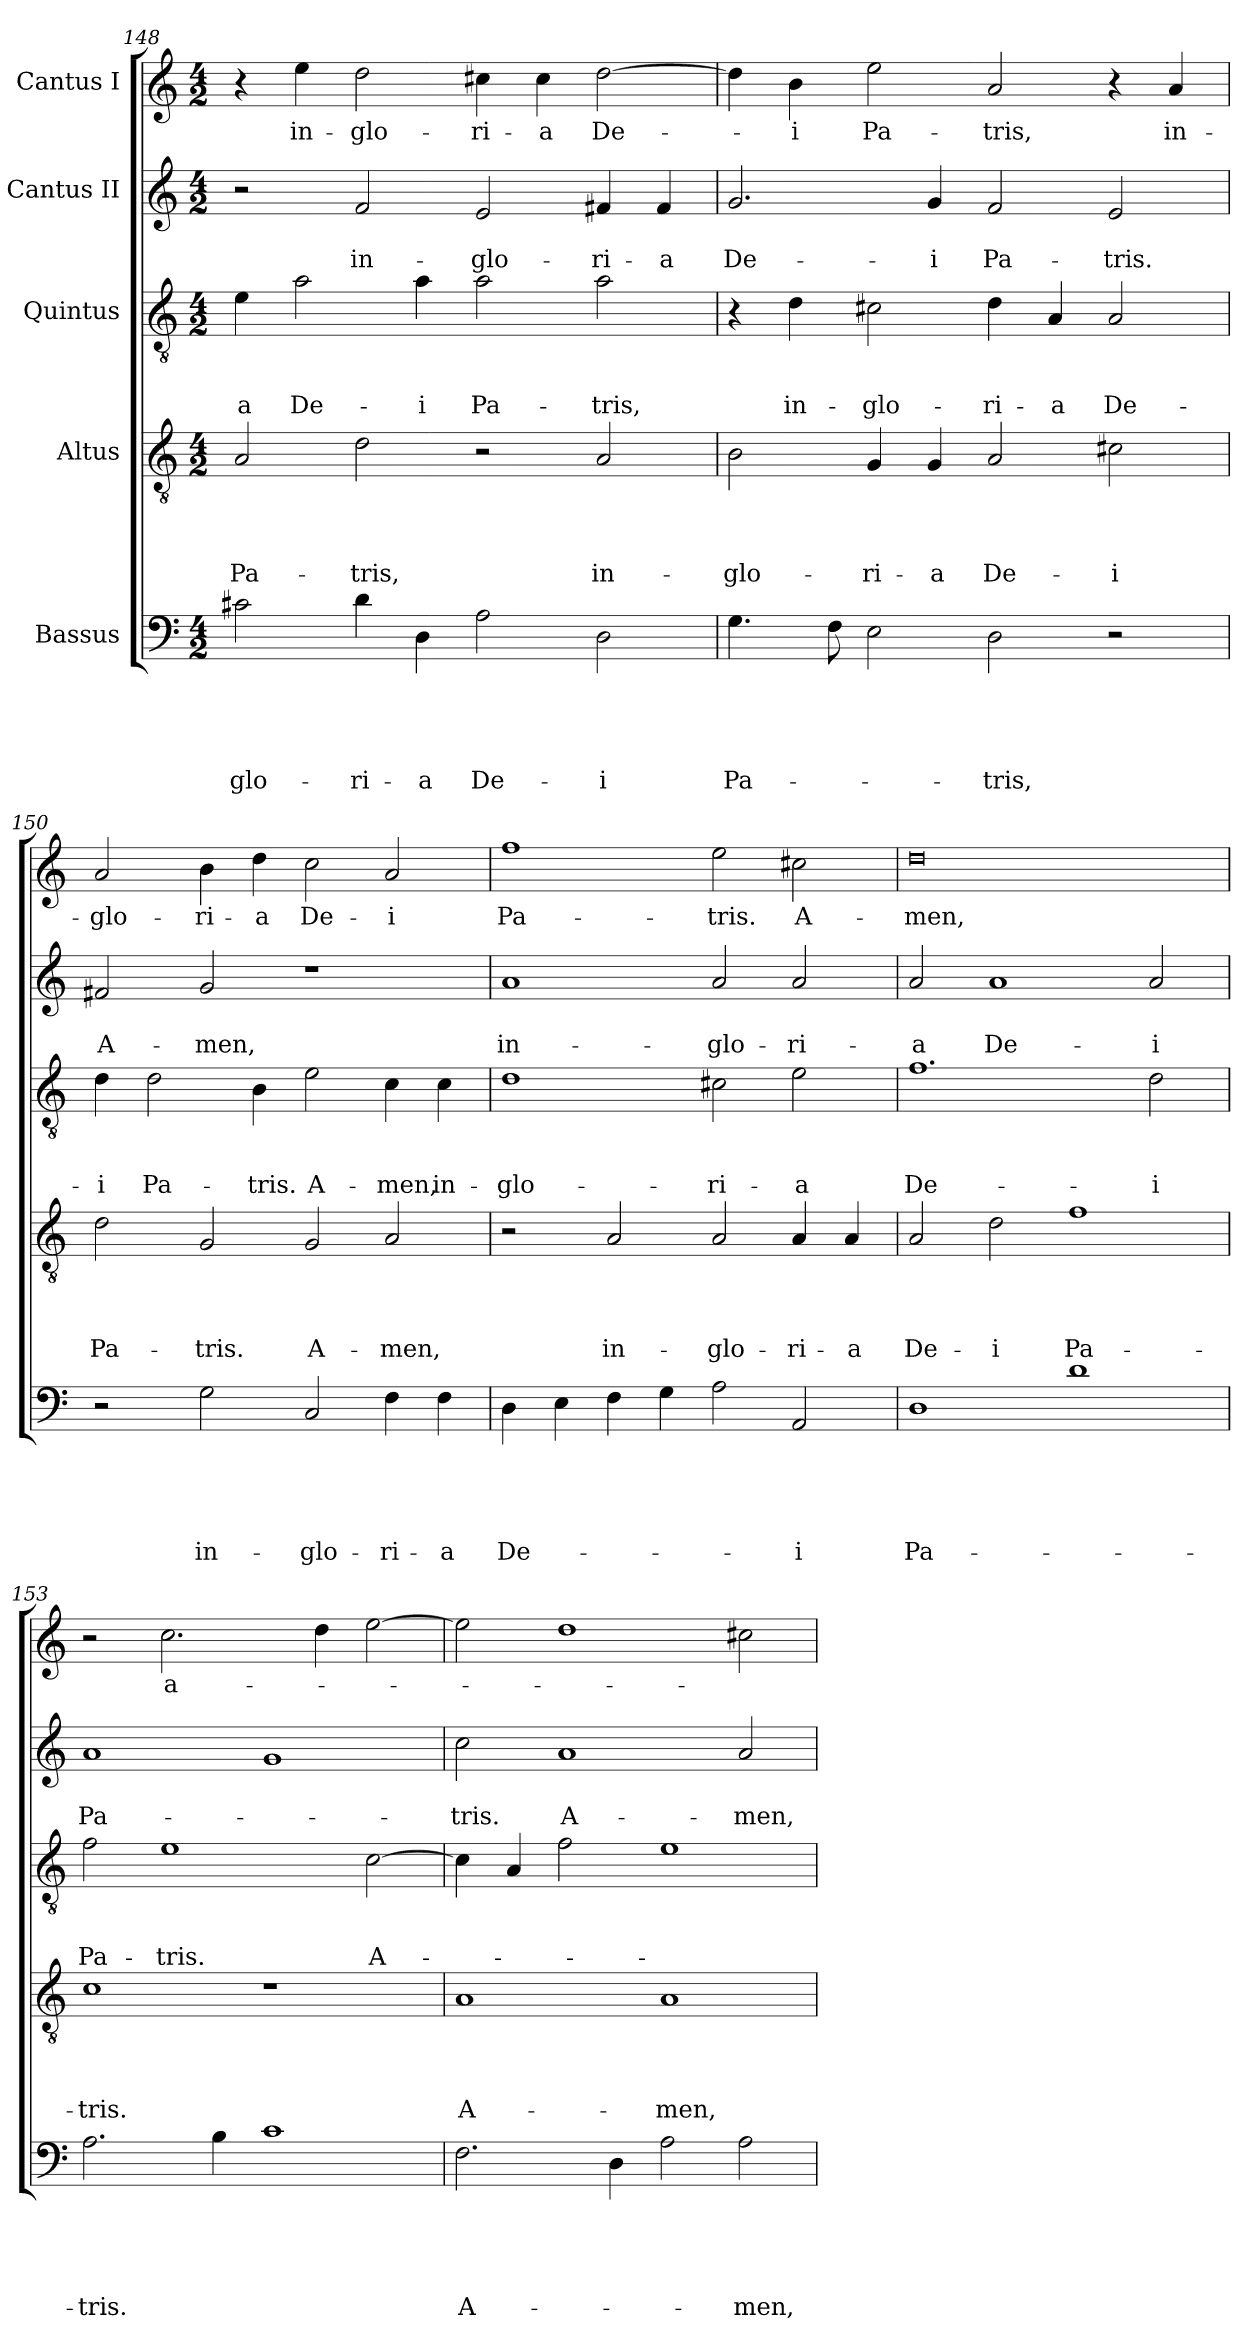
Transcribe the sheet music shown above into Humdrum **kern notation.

**kern	**text	**text	**text	**text	**text	**kern	**text	**text	**text	**text	**kern	**text	**text	**text	**kern	**text	**text	**kern	**text
*part5	*part5	*part5	*part5	*part5	*part5	*part4	*part4	*part4	*part4	*part4	*part3	*part3	*part3	*part3	*part2	*part2	*part2	*part1	*part1
*staff5	*staff5	*staff5	*staff5	*staff5	*staff5	*staff4	*staff4	*staff4	*staff4	*staff4	*staff3	*staff3	*staff3	*staff3	*staff2	*staff2	*staff2	*staff1	*staff1
*I"Bassus	*	*	*	*	*	*I"Altus	*	*	*	*	*I"Quintus	*	*	*	*I"Cantus II	*	*	*I"Cantus I	*
*clefF4	*	*	*	*	*	*clefGv2	*	*	*	*	*clefGv2	*	*	*	*clefG2	*	*	*clefG2	*
*k[]	*	*	*	*	*	*k[]	*	*	*	*	*k[]	*	*	*	*k[]	*	*	*k[]	*
*M4/2	*	*	*	*	*	*M4/2	*	*	*	*	*M4/2	*	*	*	*M4/2	*	*	*M4/2	*
=148	=148	=148	=148	=148	=148	=148	=148	=148	=148	=148	=148	=148	=148	=148	=148	=148	=148	=148	=148
2c#X\	.	.	.	.	glo-	2A/	.	.	.	Pa-	4e\	.	.	-a	2r	.	.	4r	.
.	.	.	.	.	.	.	.	.	.	.	2a\	.	.	De-	.	.	.	4ee\	in-
4d\	.	.	.	.	-ri-	2d\	.	.	.	-tris,	.	.	.	.	2f/	.	in-	2dd\	glo-
4D\	.	.	.	.	-a	.	.	.	.	.	4a\	.	.	-i	.	.	.	.	.
2A\	.	.	.	.	De-	2r	.	.	.	.	2a\	.	.	Pa-	2e/	.	glo-	4cc#X\	-ri-
.	.	.	.	.	.	.	.	.	.	.	.	.	.	.	.	.	.	4cc#\	-a
2D\	.	.	.	.	-i	2A/	.	.	.	in-	2a\	.	.	-tris,	4f#X/	.	-ri-	[2dd\	De-
.	.	.	.	.	.	.	.	.	.	.	.	.	.	.	4f#/	.	-a	.	.
=149	=149	=149	=149	=149	=149	=149	=149	=149	=149	=149	=149	=149	=149	=149	=149	=149	=149	=149	=149
4.G\	.	.	.	.	Pa-	2B\	.	.	.	glo-	4r	.	.	.	2.g/	.	De-	4dd\]	.
.	.	.	.	.	.	.	.	.	.	.	4d\	.	.	in-	.	.	.	4b\	-i
8F\	.	.	.	.	.	.	.	.	.	.	.	.	.	.	.	.	.	.	.
2E\	.	.	.	.	.	4G/	.	.	.	-ri-	2c#X\	.	.	glo-	.	.	.	2ee\	Pa-
.	.	.	.	.	.	4G/	.	.	.	-a	.	.	.	.	4g/	.	-i	.	.
2D\	.	.	.	.	-tris,	2A/	.	.	.	De-	4d\	.	.	-ri-	2f/	.	Pa-	2a/	-tris,
.	.	.	.	.	.	.	.	.	.	.	4A/	.	.	-a	.	.	.	.	.
2r	.	.	.	.	.	2c#X\	.	.	.	-i	2A/	.	.	De-	2e/	.	-tris.	4r	.
.	.	.	.	.	.	.	.	.	.	.	.	.	.	.	.	.	.	4a/	in-
=150	=150	=150	=150	=150	=150	=150	=150	=150	=150	=150	=150	=150	=150	=150	=150	=150	=150	=150	=150
2r	.	.	.	.	.	2d\	.	.	.	Pa-	4d\	.	.	-i	2f#X/	.	A-	2a/	glo-
.	.	.	.	.	.	.	.	.	.	.	2d\	.	.	Pa-	.	.	.	.	.
2G\	.	.	.	.	in-	2G/	.	.	.	-tris.	.	.	.	.	2g/	.	-men,	4b\	-ri-
.	.	.	.	.	.	.	.	.	.	.	4B\	.	.	-tris.	.	.	.	4dd\	-a
2C/	.	.	.	.	glo-	2G/	.	.	.	A-	2e\	.	.	A-	1r	.	.	2cc\	De-
4F\	.	.	.	.	-ri-	2A/	.	.	.	-men,	4c\	.	.	-men,	.	.	.	2a/	-i
4F\	.	.	.	.	-a	.	.	.	.	.	4c\	.	.	in-	.	.	.	.	.
=151	=151	=151	=151	=151	=151	=151	=151	=151	=151	=151	=151	=151	=151	=151	=151	=151	=151	=151	=151
4D\	.	.	.	.	De-	2r	.	.	.	.	1d\	.	.	glo-	1a/	.	in-	1ff\	Pa-
4E\	.	.	.	.	.	.	.	.	.	.	.	.	.	.	.	.	.	.	.
4F\	.	.	.	.	.	2A/	.	.	.	in-	.	.	.	.	.	.	.	.	.
4G\	.	.	.	.	.	.	.	.	.	.	.	.	.	.	.	.	.	.	.
2A\	.	.	.	.	.	2A/	.	.	.	glo-	2c#X\	.	.	-ri-	2a/	.	glo-	2ee\	-tris.
2AA/	.	.	.	.	-i	4A/	.	.	.	-ri-	2e\	.	.	-a	2a/	.	-ri-	2cc#X\	A-
.	.	.	.	.	.	4A/	.	.	.	-a	.	.	.	.	.	.	.	.	.
=152	=152	=152	=152	=152	=152	=152	=152	=152	=152	=152	=152	=152	=152	=152	=152	=152	=152	=152	=152
1D\	.	.	.	.	Pa-	2A/	.	.	.	De-	1.f\	.	.	De-	2a/	.	-a	0dd\	-men,
.	.	.	.	.	.	2d\	.	.	.	-i	.	.	.	.	1a/	.	De-	.	.
1d\	.	.	.	.	.	1f\	.	.	.	Pa-	.	.	.	.	.	.	.	.	.
.	.	.	.	.	.	.	.	.	.	.	2d\	.	.	-i	2a/	.	-i	.	.
=153	=153	=153	=153	=153	=153	=153	=153	=153	=153	=153	=153	=153	=153	=153	=153	=153	=153	=153	=153
2.A\	.	.	.	.	-tris.	1c\	.	.	.	-tris.	2f\	.	.	Pa-	1a/	.	Pa-	2r	.
.	.	.	.	.	.	.	.	.	.	.	1e\	.	.	-tris.	.	.	.	2.cc\	a-
4B\	.	.	.	.	.	.	.	.	.	.	.	.	.	.	.	.	.	.	.
1c\	.	.	.	.	.	1r	.	.	.	.	.	.	.	.	1g/	.	.	.	.
.	.	.	.	.	.	.	.	.	.	.	.	.	.	.	.	.	.	4dd\	.
.	.	.	.	.	.	.	.	.	.	.	[2c\	.	.	A-	.	.	.	[2ee\	.
=154	=154	=154	=154	=154	=154	=154	=154	=154	=154	=154	=154	=154	=154	=154	=154	=154	=154	=154	=154
2.F\	.	.	.	.	A-	1A/	.	.	.	A-	4c\]	.	.	.	2cc\	.	-tris.	2ee\]	.
.	.	.	.	.	.	.	.	.	.	.	4A/	.	.	.	.	.	.	.	.
.	.	.	.	.	.	.	.	.	.	.	2f\	.	.	.	1a/	.	A-	1dd\	.
4D\	.	.	.	.	.	.	.	.	.	.	.	.	.	.	.	.	.	.	.
2A\	.	.	.	.	.	1A/	.	.	.	-men,	1e\	.	.	.	.	.	.	.	.
2A\	.	.	.	.	-men,	.	.	.	.	.	.	.	.	.	2a/	.	-men,	2cc#X\	.
=	=	=	=	=	=	=	=	=	=	=	=	=	=	=	=	=	=	=	=
*-	*-	*-	*-	*-	*-	*-	*-	*-	*-	*-	*-	*-	*-	*-	*-	*-	*-	*-	*-
